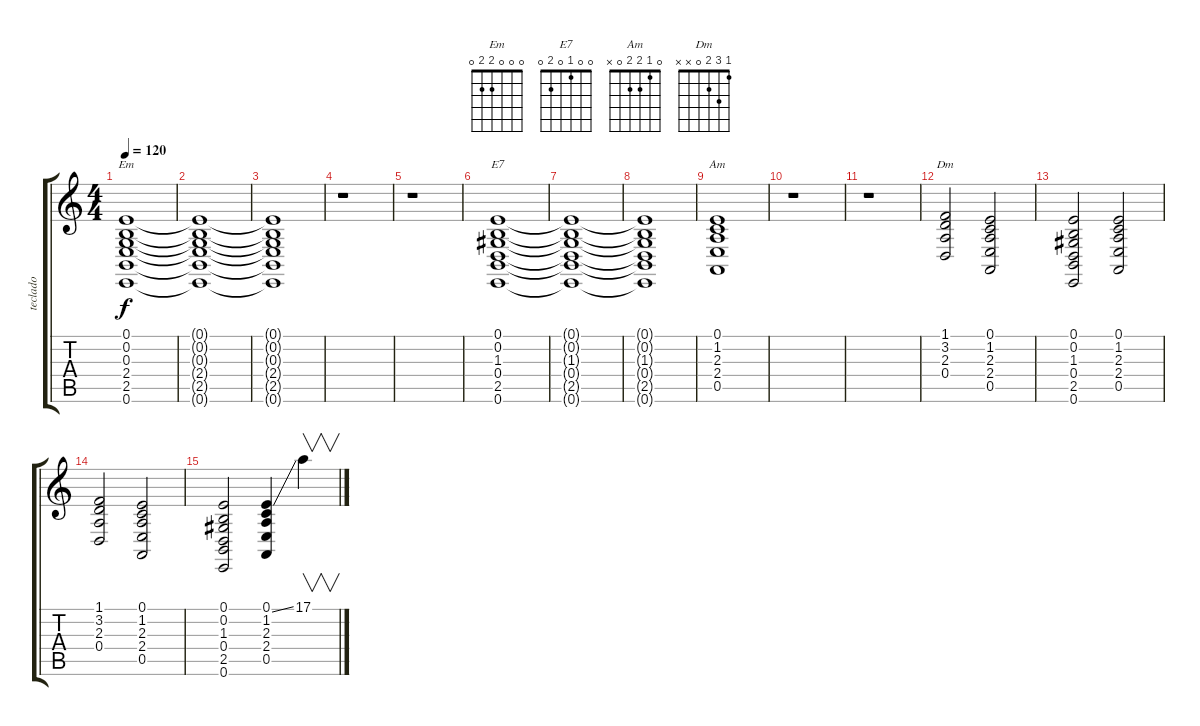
\track ("teclado" "teclado") {instrument synthstrings1}
\staff {score tabs}
\tuning (E4 B3 G3 D3 A2 E2) {hide}
\chord ("Em" 0 0 0 2 2 0)
\chord ("E7" 0 0 1 0 2 0)
\chord ("Am" 0 1 2 2 0 x)
\chord ("Dm" 1 3 2 0 x x)
\ts (4 4)
\tempo 120
\clef g2
\ks c
(0.1 0.2 0.3 2.4 2.5 0.6).1{ch "Em" dy f} |
(0.1{t} 0.2{t} 0.3{t} 2.4{t} 2.5{t} 0.6{t}).1 |
(0.1{t} 0.2{t} 0.3{t} 2.4{t} 2.5{t} 0.6{t}).1 |
r.1 |
r.1 |
(0.1 0.2 1.3 0.4 2.5 0.6).1{ch "E7"} |
(0.1{t} 0.2{t} 1.3{t} 0.4{t} 2.5{t} 0.6{t}).1 |
(0.1{t} 0.2{t} 1.3{t} 0.4{t} 2.5{t} 0.6{t}).1 |
(0.1 1.2 2.3 2.4 0.5).1{ch "Am"} |
r.1 |
r.1 |
(1.1 3.2 2.3 0.4).2{ch "Dm"} (0.1 1.2 2.3 2.4 0.5).2 |
(0.1 0.2 1.3 0.4 2.5 0.6).2 (0.1 1.2 2.3 2.4 0.5).2 |
(1.1 3.2 2.3 0.4).2 (0.1 1.2 2.3 2.4 0.5).2 |
(0.1 0.2 1.3 0.4 2.5 0.6).2 (0.1{ss} 1.2 2.3 2.4 0.5).4 17.1.4{v}
